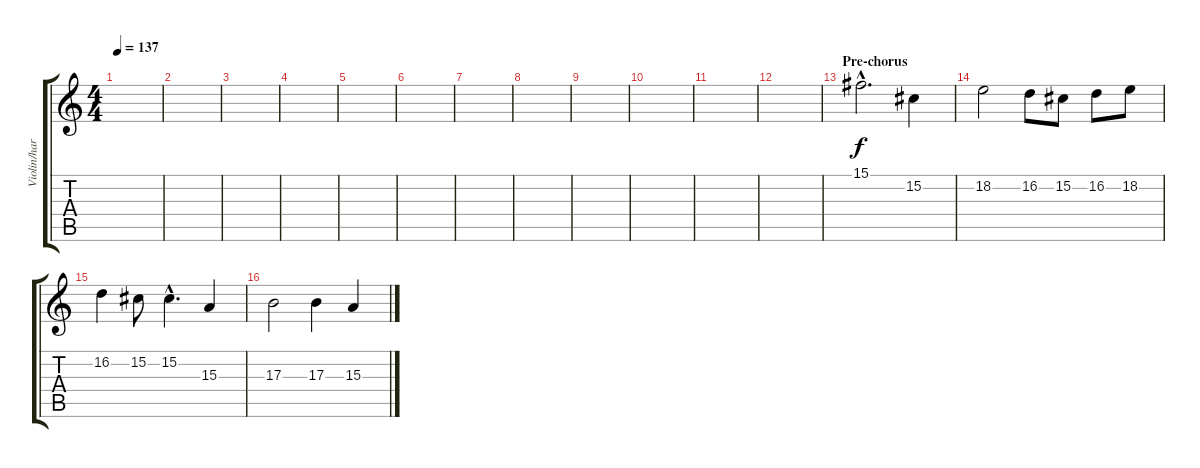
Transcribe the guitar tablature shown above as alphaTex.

\track ("Violin/harmony/effect" "Violin/har") {instrument violin}
\staff {score tabs}
\tuning (Eb4 Bb3 Gb3 Db3 Ab2 Eb2) {hide}
\ts (4 4)
\tempo 137
\clef g2
\ks c
|
|
|
|
\section ("" "")
|
|
|
|
|
|
|
|
\section ("" "Pre-chorus")
15.1{hac}.2{d} 15.2.4 |
18.2.2 16.2.8 15.2.8 16.2.8 18.2.8 |
16.2.4 15.2.8 15.2{hac}.4{d} 15.3.4 |
17.3.2 17.3.4 15.3.4
